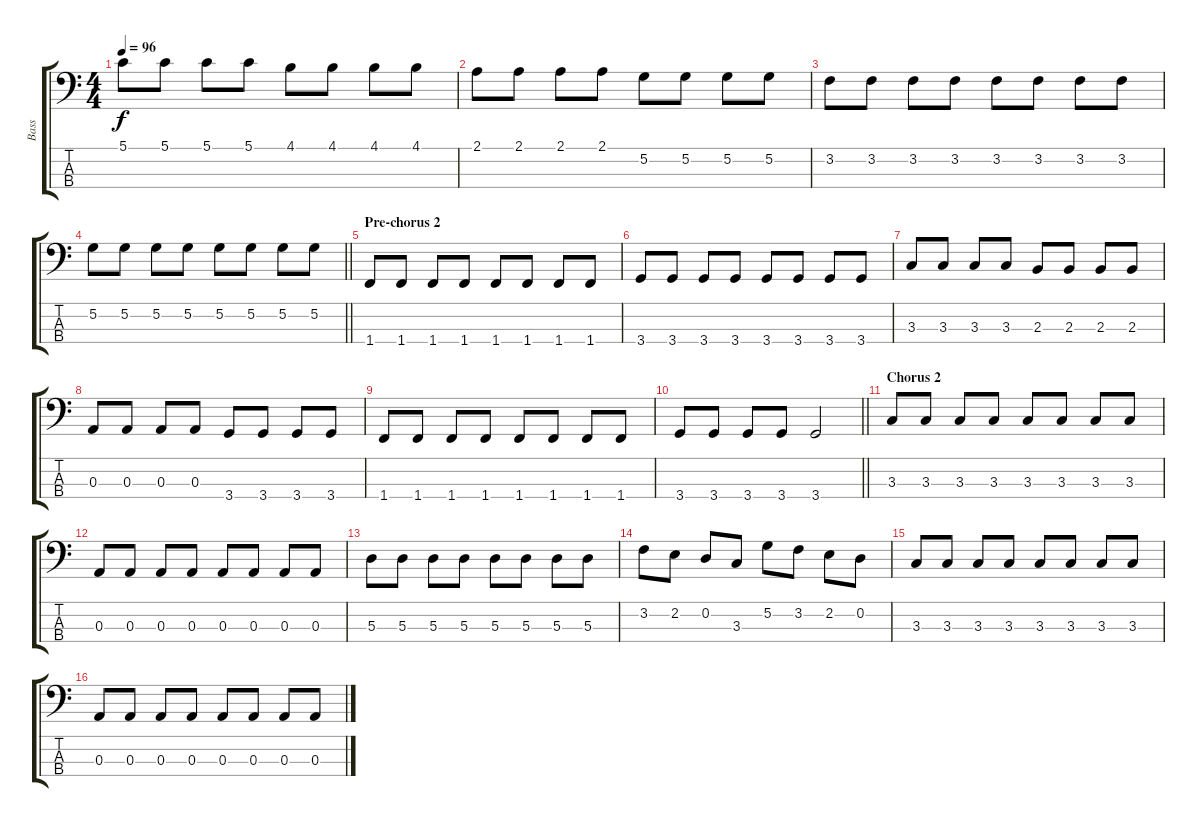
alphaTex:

\track ("Bass" "Bass") {instrument electricbasspick}
\staff {score tabs}
\tuning (G2 D2 A1 E1) {hide}
\ts (4 4)
\tempo 96
\clef f4
\ks c
5.1.8{dy f} 5.1.8 5.1.8 5.1.8 4.1.8 4.1.8 4.1.8 4.1.8 |
2.1.8 2.1.8 2.1.8 2.1.8 5.2.8 5.2.8 5.2.8 5.2.8 |
3.2.8 3.2.8 3.2.8 3.2.8 3.2.8 3.2.8 3.2.8 3.2.8 |
\barLineRight lightlight
5.2.8 5.2.8 5.2.8 5.2.8 5.2.8 5.2.8 5.2.8 5.2.8 |
\section ("" "Pre-chorus 2")
1.4.8 1.4.8 1.4.8 1.4.8 1.4.8 1.4.8 1.4.8 1.4.8 |
3.4.8 3.4.8 3.4.8 3.4.8 3.4.8 3.4.8 3.4.8 3.4.8 |
3.3.8 3.3.8 3.3.8 3.3.8 2.3.8 2.3.8 2.3.8 2.3.8 |
0.3.8 0.3.8 0.3.8 0.3.8 3.4.8 3.4.8 3.4.8 3.4.8 |
1.4.8 1.4.8 1.4.8 1.4.8 1.4.8 1.4.8 1.4.8 1.4.8 |
\barLineRight lightlight
3.4.8 3.4.8 3.4.8 3.4.8 3.4.2 |
\section ("" "Chorus 2")
3.3.8 3.3.8 3.3.8 3.3.8 3.3.8 3.3.8 3.3.8 3.3.8 |
0.3.8 0.3.8 0.3.8 0.3.8 0.3.8 0.3.8 0.3.8 0.3.8 |
5.3.8 5.3.8 5.3.8 5.3.8 5.3.8 5.3.8 5.3.8 5.3.8 |
3.2.8 2.2.8 0.2.8 3.3.8 5.2.8 3.2.8 2.2.8 0.2.8 |
3.3.8 3.3.8 3.3.8 3.3.8 3.3.8 3.3.8 3.3.8 3.3.8 |
0.3.8 0.3.8 0.3.8 0.3.8 0.3.8 0.3.8 0.3.8 0.3.8
